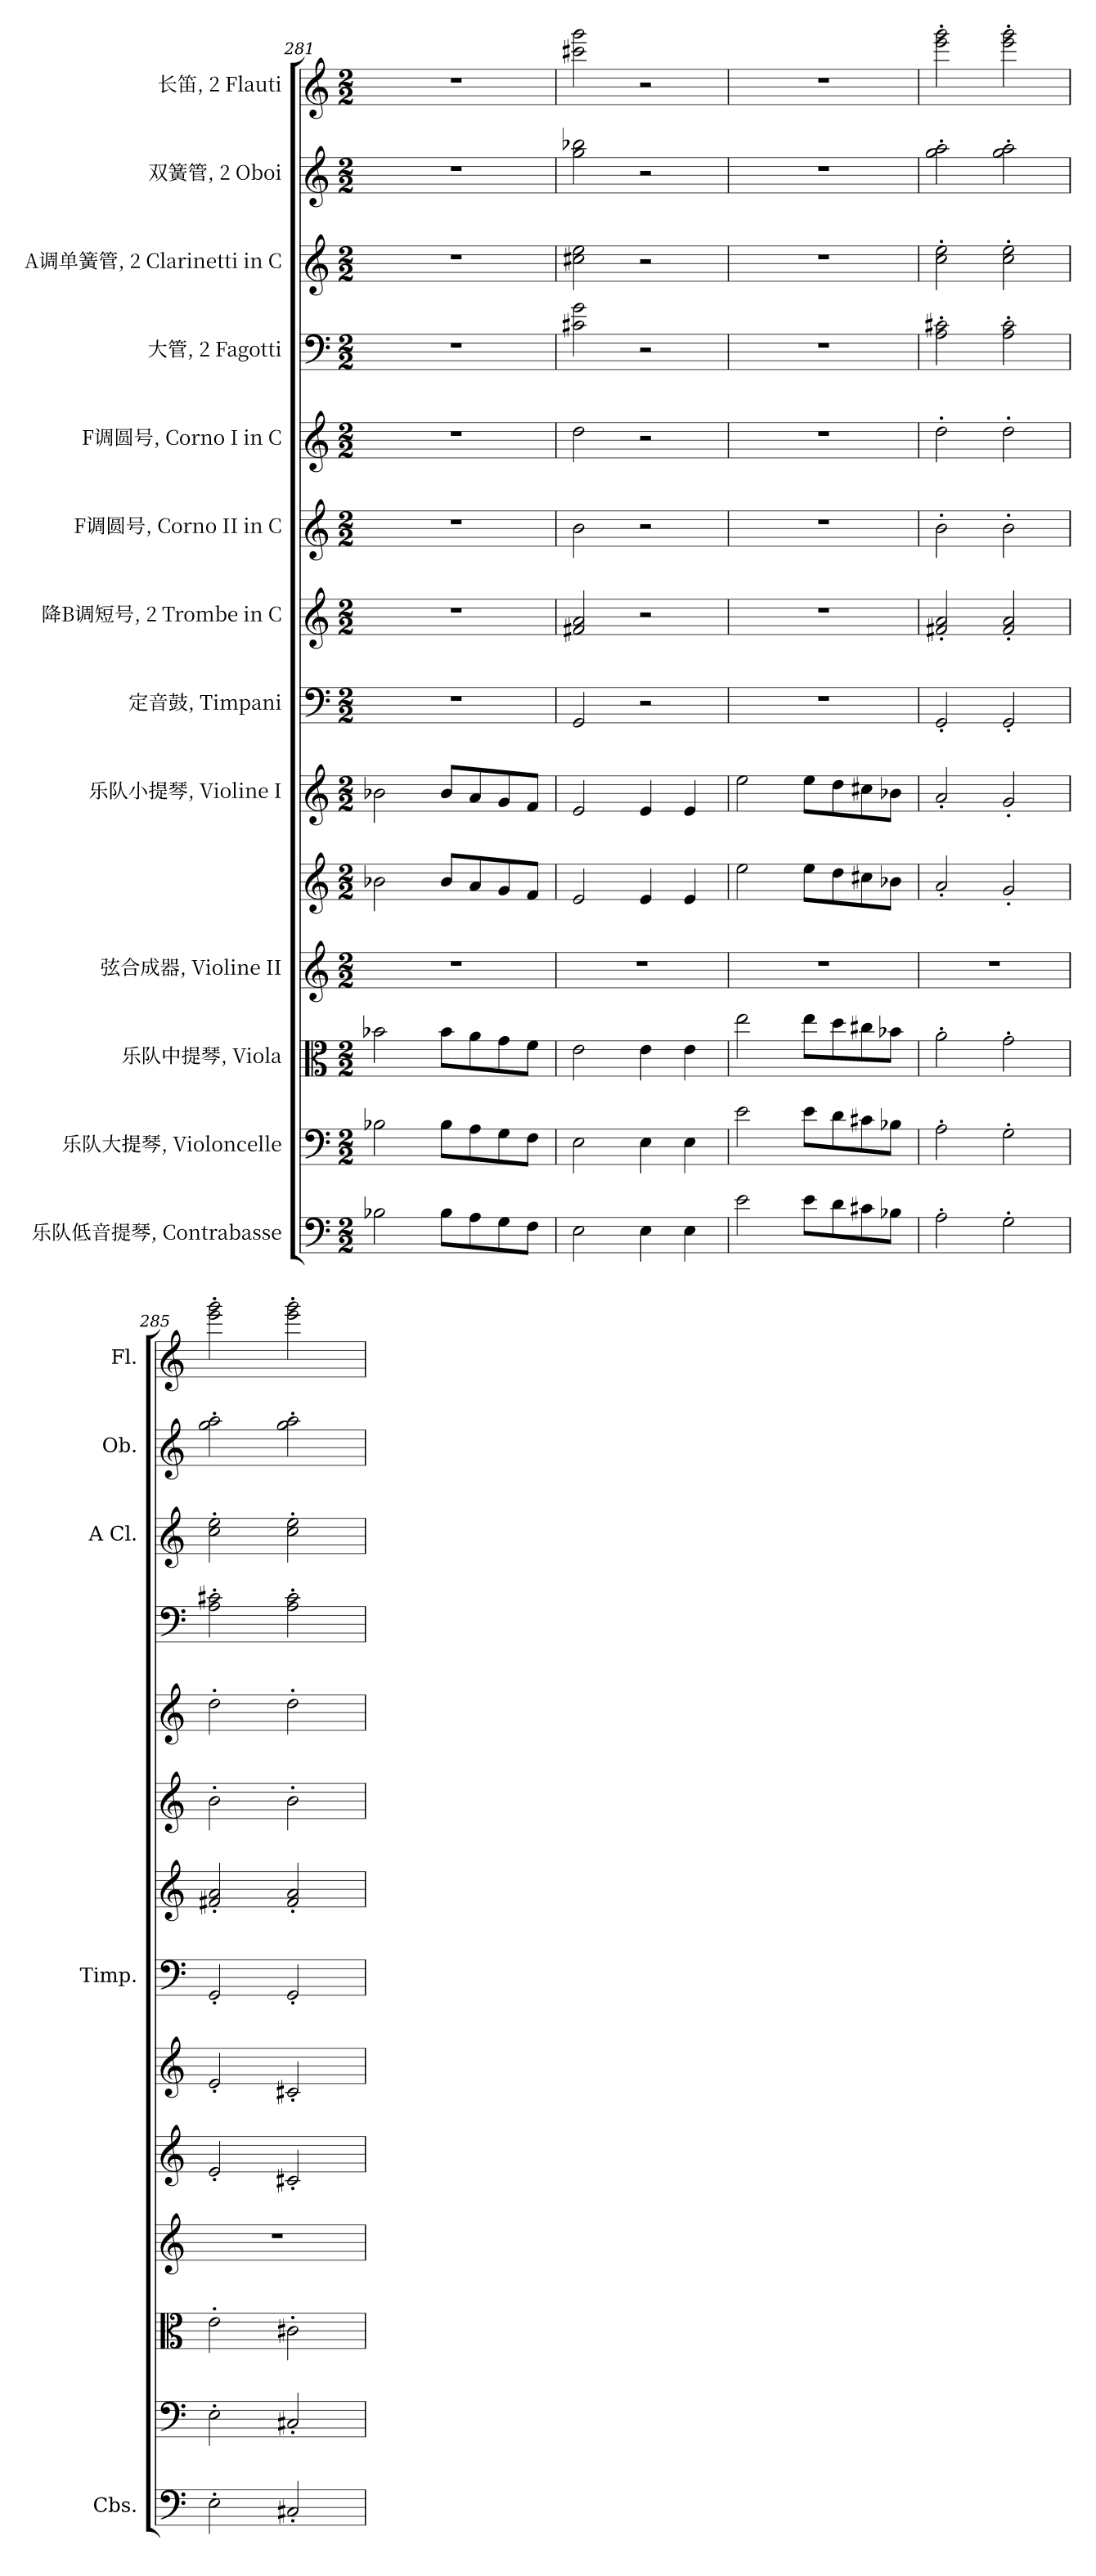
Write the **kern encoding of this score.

**kern	**kern	**kern	**kern	**kern	**kern	**kern	**kern	**kern	**kern	**kern	**kern	**kern	**kern
*part13	*part12	*part11	*part10	*part10	*part9	*part8	*part7	*part6	*part5	*part4	*part3	*part2	*part1
*staff14	*staff13	*staff12	*staff11	*staff10	*staff9	*staff8	*staff7	*staff6	*staff5	*staff4	*staff3	*staff2	*staff1
*I"乐队低音提琴, Contrabasse	*I"乐队大提琴, Violoncelle	*I"乐队中提琴, Viola	*I"弦合成器, Violine II	*	*I"乐队小提琴, Violine I	*I"定音鼓, Timpani	*I"降B调短号, 2 Trombe in C	*I"F调圆号, Corno II in C	*I"F调圆号, Corno I in C	*I"大管, 2 Fagotti	*I"A调单簧管, 2 Clarinetti in C	*I"双簧管, 2 Oboi	*I"长笛, 2 Flauti
*I'Cbs.	*	*	*	*	*	*I'Timp.	*	*	*	*	*I'A Cl.	*I'Ob.	*I'Fl.
*clefF4	*clefF4	*clefC3	*clefG2	*clefG2	*clefG2	*clefF4	*clefG2	*clefG2	*clefG2	*clefF4	*clefG2	*clefG2	*clefG2
*ITrd7c12	*	*	*	*	*	*	*ITrd1c2	*ITrd4c7	*ITrd4c7	*	*ITrd2c3	*	*
*k[]	*k[]	*k[]	*k[]	*k[]	*k[]	*k[]	*k[b-e-]	*k[b-]	*k[b-]	*k[]	*k[f#c#g#]	*k[]	*k[]
*M2/2	*M2/2	*M2/2	*M2/2	*M2/2	*M2/2	*M2/2	*M2/2	*M2/2	*M2/2	*M2/2	*M2/2	*M2/2	*M2/2
*MM245	*MM245	*MM245	*MM245	*MM245	*MM245	*MM245	*MM245	*MM245	*MM245	*MM245	*MM245	*MM245	*MM245
=281	=281	=281	=281	=281	=281	=281	=281	=281	=281	=281	=281	=281	=281
2BB-X\	2B-X\	2b-X\	1r	2b-X\	2b-X\	1r	1r	1r	1r	1r	1r	1r	1r
8BB-\L	8B-\L	8b-\L	.	8b-/L	8b-/L	.	.	.	.	.	.	.	.
8AA\	8A\	8a\	.	8a/	8a/	.	.	.	.	.	.	.	.
8GG\	8G\	8g\	.	8g/	8g/	.	.	.	.	.	.	.	.
8FF\J	8F\J	8f\J	.	8f/J	8f/J	.	.	.	.	.	.	.	.
=282	=282	=282	=282	=282	=282	=282	=282	=282	=282	=282	=282	=282	=282
*	*	*	*	*	*	*	*	*	*	*	*	*	*MM245
2EE\	2E\	2e\	1r	2e/	2e/	2GG/	2en/ 2g/	2e\	2g\	2c#X\ 2g\	2a#X\ 2cc#\	2gg\ 2bb-X\	2ccc#X\ 2ggg\
*	*	*	*	*	*	*	*	*	*	*	*	*	*MM260
4EE\	4E\	4e\	.	4e/	4e/	2r	2r	2r	2r	2r	2r	2r	2r
4EE\	4E\	4e\	.	4e/	4e/	.	.	.	.	.	.	.	.
=283	=283	=283	=283	=283	=283	=283	=283	=283	=283	=283	=283	=283	=283
*	*	*	*	*	*	*	*	*	*	*	*	*	*MM245
2E\	2e\	2ee\	1r	2ee\	2ee\	1r	1r	1r	1r	1r	1r	1r	1r
8E\L	8e\L	8ee\L	.	8ee\L	8ee\L	.	.	.	.	.	.	.	.
8D\	8d\	8dd\	.	8dd\	8dd\	.	.	.	.	.	.	.	.
8C#X\	8c#X\	8cc#X\	.	8cc#X\	8cc#X\	.	.	.	.	.	.	.	.
8BB-X\J	8B-X\J	8b-X\J	.	8b-X\J	8b-X\J	.	.	.	.	.	.	.	.
!!LO:PB:g=z
=284	=284	=284	=284	=284	=284	=284	=284	=284	=284	=284	=284	=284	=284
*	*	*	*	*	*	*	*	*	*	*	*	*	*MM245
2AA'\	2A'\	2a'\	1r	2a'/	2a'/	2GG'/	2en/' 2g/'	2e'\	2g'\	2A\' 2c#X\'	2a\' 2cc#\'	2gg\' 2aa\'	2eee\' 2ggg\'
*	*	*	*	*	*	*	*	*	*	*	*	*	*MM260
2GG'\	2G'\	2g'\	.	2g'/	2g'/	2GG'/	2e/' 2g/'	2e'\	2g'\	2A\' 2c#\'	2a\' 2cc#\'	2gg\' 2aa\'	2eee\' 2ggg\'
=285	=285	=285	=285	=285	=285	=285	=285	=285	=285	=285	=285	=285	=285
*	*	*	*	*	*	*	*	*	*	*	*	*	*MM245
2EE'\	2E'\	2e'\	1r	2e'/	2e'/	2GG'/	2en/' 2g/'	2e'\	2g'\	2A\' 2c#X\'	2a\' 2cc#\'	2gg\' 2aa\'	2eee\' 2ggg\'
*	*	*	*	*	*	*	*	*	*	*	*	*	*MM260
2CC#X'/	2C#X'/	2c#X'\	.	2c#X'/	2c#X'/	2GG'/	2e/' 2g/'	2e'\	2g'\	2A\' 2c#\'	2a\' 2cc#\'	2gg\' 2aa\'	2eee\' 2ggg\'
=	=	=	=	=	=	=	=	=	=	=	=	=	=
*-	*-	*-	*-	*-	*-	*-	*-	*-	*-	*-	*-	*-	*-
